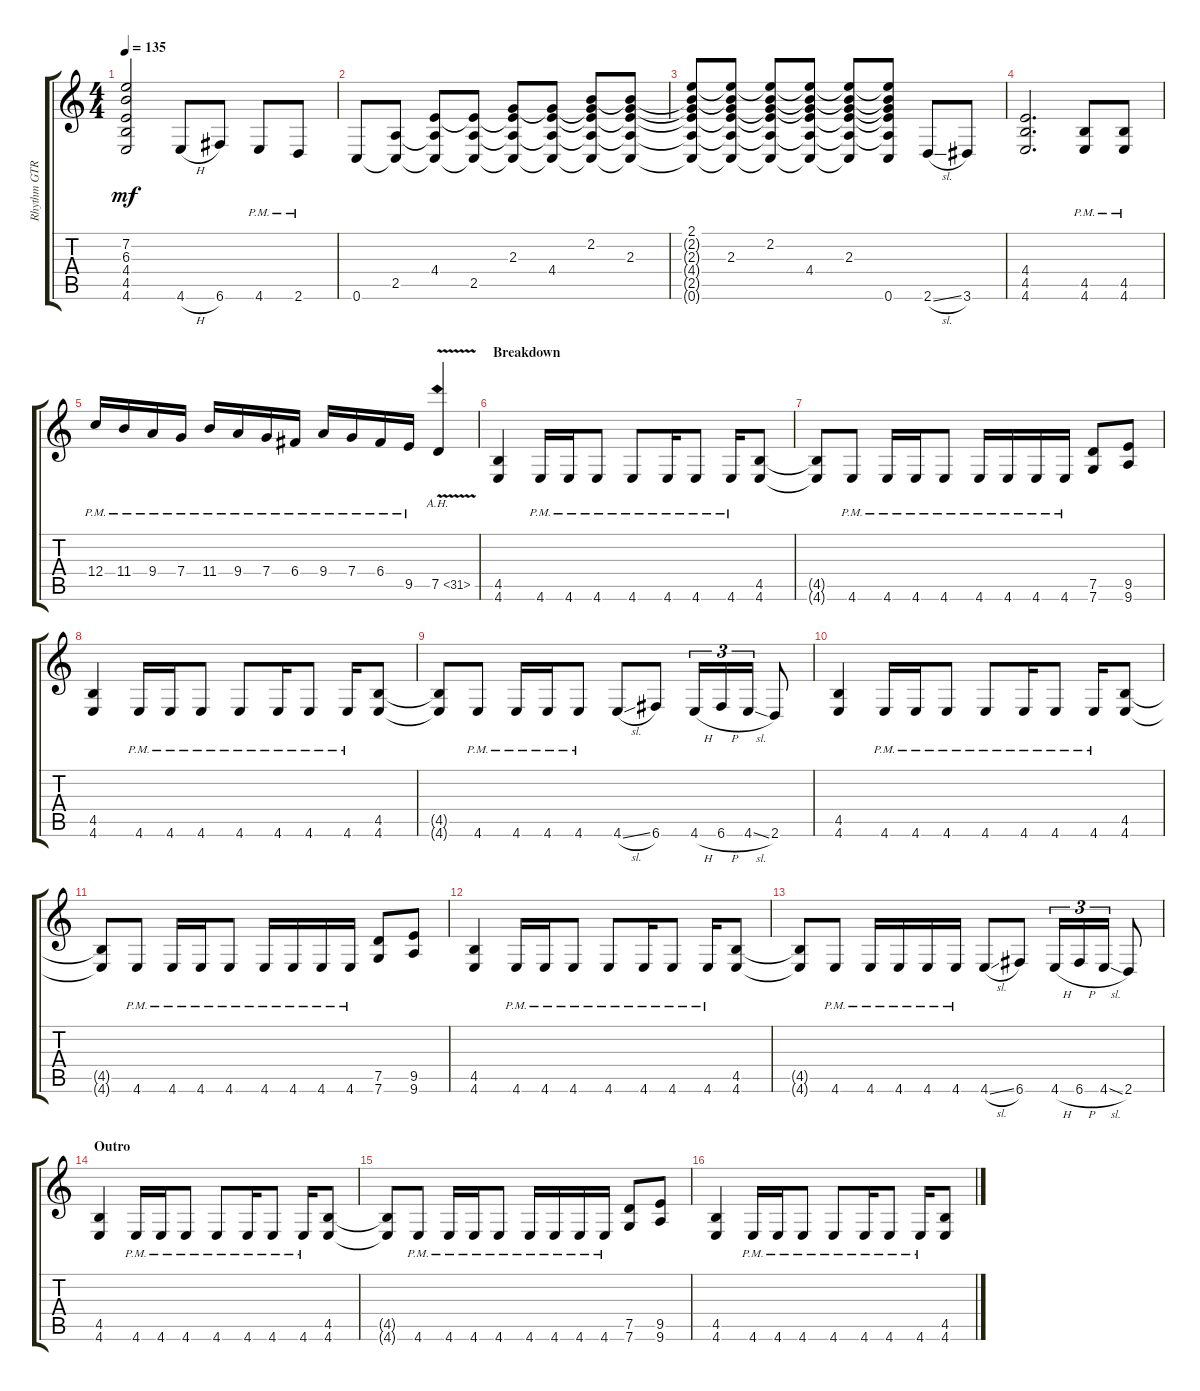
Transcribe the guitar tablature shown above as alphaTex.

\track ("Rhythm GTR 2" "Rhythm GTR") {instrument distortionguitar}
\staff {score tabs}
\tuning (D4 A3 F3 C3 G2 C2) {hide}
\ts (4 4)
\tempo 135
\clef g2
\ks c
(7.2 6.3 4.4 4.5 4.6).2{dy mf} 4.6{h}.8 6.6.8 4.6{pm}.8 2.6{pm}.8 |
0.6.8 (2.5 0.6{t}).8 (4.4 2.5{t} 0.6{t}).8 (4.4{t} 2.5 0.6{t}).8 (2.3 4.4{t} 2.5{t} 0.6{t}).8 (2.3{t} 4.4 2.5{t} 0.6{t}).8 (2.2 2.3{t} 4.4{t} 2.5{t} 0.6{t}).8 (2.2{t} 2.3 4.4{t} 2.5{t} 0.6{t}).8 |
(2.1 2.2{t} 2.3{t} 4.4{t} 2.5{t} 0.6{t}).8 (2.1{t} 2.2{t} 2.3 4.4{t} 2.5{t} 0.6{t}).8 (2.1{t} 2.2 2.3{t} 4.4{t} 2.5{t} 0.6{t}).8 (2.1{t} 2.2{t} 2.3{t} 4.4 2.5{t} 0.6{t}).8 (2.1{t} 2.2{t} 2.3 4.4{t} 2.5{t} 0.6{t}).8 (2.1{t} 2.2{t} 2.3{t} 4.4{t} 2.5{t} 0.6).8 2.6{sl}.8 3.6.8 |
(4.4 4.5 4.6).2{d} (4.5{pm} 4.6{pm}).8 (4.5{pm} 4.6{pm}).8 |
12.4{pm}.16 11.4{pm}.16 9.4{pm}.16 7.4{pm}.16 11.4{pm}.16 9.4{pm}.16 7.4{pm}.16 6.4{pm}.16 9.4{pm}.16 7.4{pm}.16 6.4{pm}.16 9.5{pm}.16 7.5{ah 24 v}.4 |
\section ("" "Breakdown")
(4.5 4.6).4 4.6{pm}.16 4.6{pm}.16 4.6{pm}.8 4.6{pm}.8 4.6{pm}.16 4.6{pm}.8 4.6{pm}.16 (4.5 4.6).8 |
(4.5{t} 4.6{t}).8 4.6{pm}.8 4.6{pm}.16 4.6{pm}.16 4.6{pm}.8 4.6{pm}.16 4.6{pm}.16 4.6{pm}.16 4.6{pm}.16 (7.5 7.6).8 (9.5 9.6).8 |
(4.5 4.6).4 4.6{pm}.16 4.6{pm}.16 4.6{pm}.8 4.6{pm}.8 4.6{pm}.16 4.6{pm}.8 4.6{pm}.16 (4.5 4.6).8 |
(4.5{t} 4.6{t}).8 4.6{pm}.8 4.6{pm}.16 4.6{pm}.16 4.6{pm}.8 4.6{sl}.8 6.6.8 4.6{h}.16{tu (3 2)} 6.6{h}.16{tu (3 2)} 4.6{sl}.16{tu (3 2)} 2.6.8 |
(4.5 4.6).4 4.6{pm}.16 4.6{pm}.16 4.6{pm}.8 4.6{pm}.8 4.6{pm}.16 4.6{pm}.8 4.6{pm}.16 (4.5 4.6).8 |
(4.5{t} 4.6{t}).8 4.6{pm}.8 4.6{pm}.16 4.6{pm}.16 4.6{pm}.8 4.6{pm}.16 4.6{pm}.16 4.6{pm}.16 4.6{pm}.16 (7.5 7.6).8 (9.5 9.6).8 |
(4.5 4.6).4 4.6{pm}.16 4.6{pm}.16 4.6{pm}.8 4.6{pm}.8 4.6{pm}.16 4.6{pm}.8 4.6{pm}.16 (4.5 4.6).8 |
(4.5{t} 4.6{t}).8 4.6{pm}.8 4.6{pm}.16 4.6{pm}.16 4.6{pm}.16 4.6{pm}.16 4.6{sl}.8 6.6.8 4.6{h}.16{tu (3 2)} 6.6{h}.16{tu (3 2)} 4.6{sl}.16{tu (3 2)} 2.6.8 |
\section ("" "Outro")
(4.5 4.6).4 4.6{pm}.16 4.6{pm}.16 4.6{pm}.8 4.6{pm}.8 4.6{pm}.16 4.6{pm}.8 4.6{pm}.16 (4.5 4.6).8 |
(4.5{t} 4.6{t}).8 4.6{pm}.8 4.6{pm}.16 4.6{pm}.16 4.6{pm}.8 4.6{pm}.16 4.6{pm}.16 4.6{pm}.16 4.6{pm}.16 (7.5 7.6).8 (9.5 9.6).8 |
(4.5 4.6).4 4.6{pm}.16 4.6{pm}.16 4.6{pm}.8 4.6{pm}.8 4.6{pm}.16 4.6{pm}.8 4.6{pm}.16 (4.5 4.6).8
